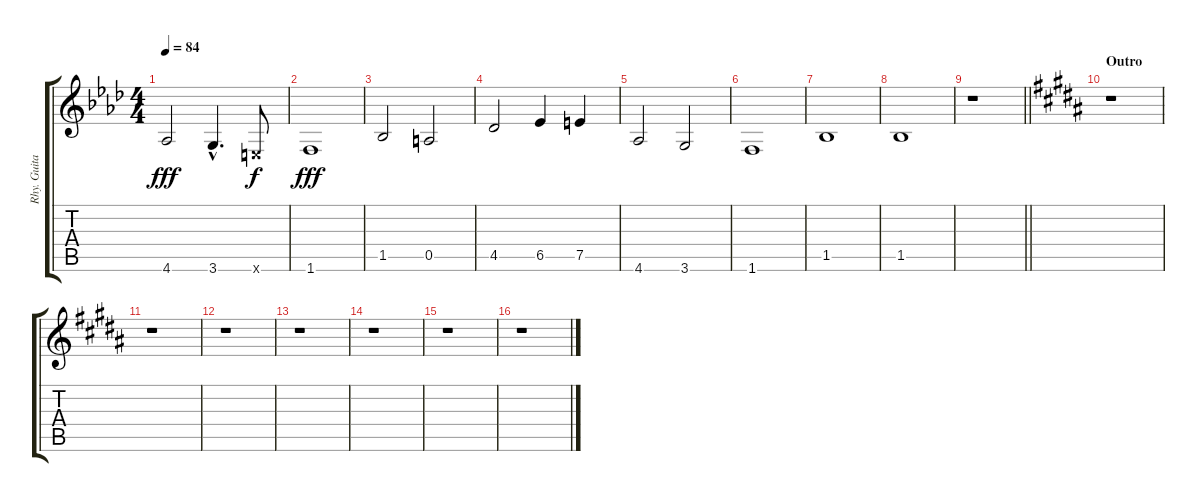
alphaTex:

\track ("Rhy. Guitar 2" "Rhy. Guita") {instrument distortionguitar}
\staff {score tabs}
\tuning (E4 B3 G3 D3 A2 E2) {hide}
\ts (4 4)
\tempo 84
\clef g2
\ks ab
4.6.2{dy fff} 3.6{hac}.4{d} 0.6{x}.8{dy f} |
1.6.1{dy fff} |
1.5.2 0.5.2 |
4.5.2 6.5.4 7.5.4 |
4.6.2 3.6.2 |
1.6.1 |
1.5.1 |
1.5.1 |
\barLineRight lightlight
r.1 |
\section ("" "Outro")
\ks b
r.1 |
r.1 |
r.1 |
r.1 |
r.1 |
r.1 |
r.1
